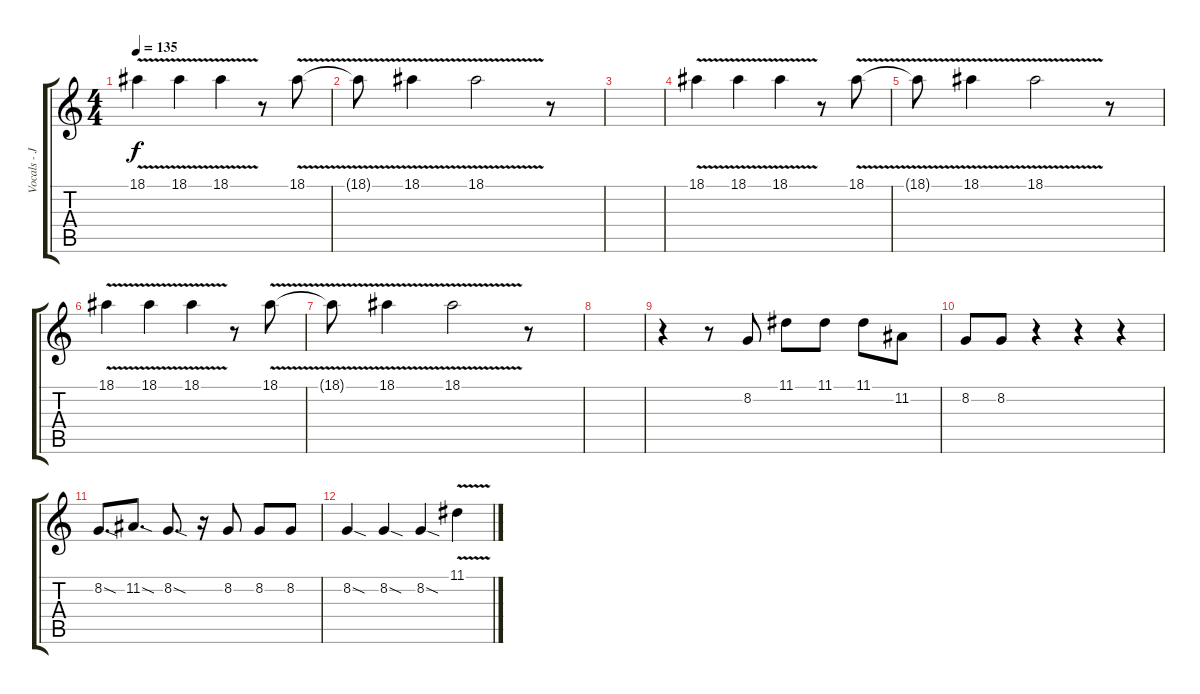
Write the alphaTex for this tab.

\track ("Vocals - Johnny Whitney" "Vocals - J") {instrument flute}
\staff {score tabs}
\tuning (E4 B3 G3 D3 A2 E2) {hide}
\ts (4 4)
\tempo 135
\clef g2
\ks c
18.1{v}.4{dy f} 18.1{v}.4 18.1{v}.4 r.8 18.1{v}.8 |
18.1{t}.8 18.1{v}.4 18.1{v}.2 r.8 |
|
18.1{v}.4 18.1{v}.4 18.1{v}.4 r.8 18.1{v}.8 |
18.1{t}.8 18.1{v}.4 18.1{v}.2 r.8 |
18.1{v}.4 18.1{v}.4 18.1{v}.4 r.8 18.1{v}.8 |
18.1{t}.8 18.1{v}.4 18.1{v}.2 r.8 |
|
r.4 r.8 8.2.8 11.1.8 11.1.8 11.1.8 11.2.8 |
8.2.8 8.2.8 r.4 r.4 r.4 |
8.2{sod}.8{d} 11.2{sod}.8{d} 8.2{sod}.8{d} r.16 8.2.8 8.2.8 8.2.8 |
8.2{sod}.4 8.2{sod}.4 8.2{sod}.4 11.1{v}.4
